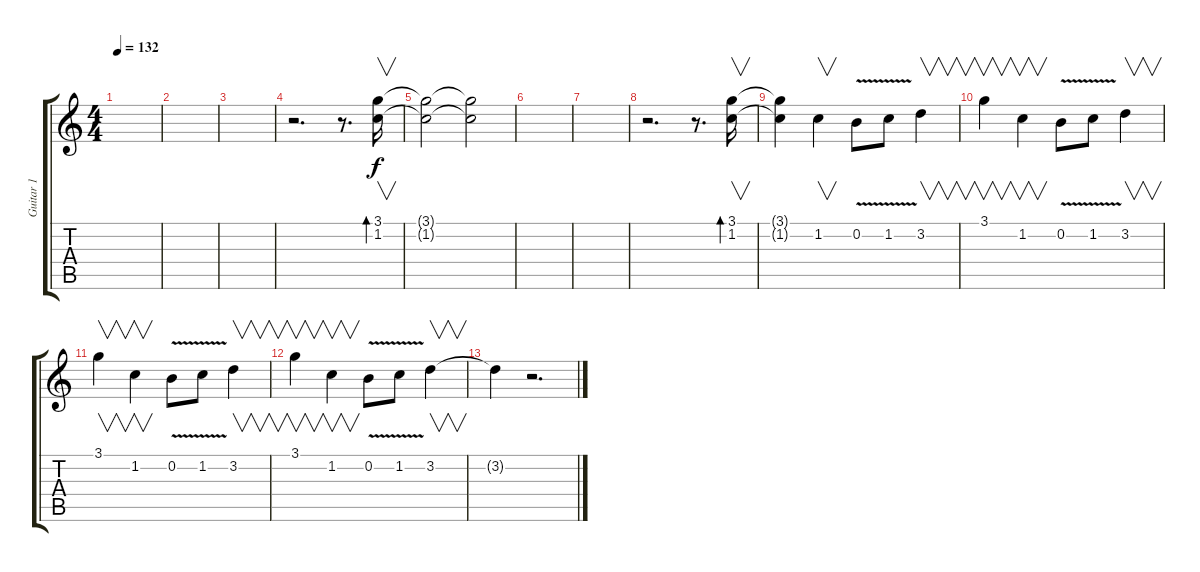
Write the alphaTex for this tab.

\track ("Guitar 1" "Guitar 1") {instrument overdrivenguitar}
\staff {score tabs}
\tuning (E4 B3 G3 D3 A2 E2) {hide}
\ts (4 4)
\tempo 132
\clef g2
\ks c
|
|
|
r.2{d} r.8{d} (3.1 1.2).16{v bd 480 volume 10} |
(3.1{t} 1.2{t}).2{volume 6} (3.1{t} 1.2{t}).2{volume 0} |
|
|
r.2{d} r.8{d} (3.1 1.2).16{v bd 480 volume 9} |
(3.1{t} 1.2{t}).4{volume 8} 1.2.4{v} 0.2{v}.8 1.2{v}.8 3.2.4{v} |
3.1.4{v} 1.2.4{v} 0.2{v}.8 1.2{v}.8 3.2.4{v} |
3.1.4{v} 1.2.4{v} 0.2{v}.8 1.2{v}.8 3.2.4{v} |
3.1.4{v} 1.2.4{v} 0.2{v}.8 1.2{v}.8 3.2.4{v} |
3.2{t}.4{volume 4} r.2{d}
